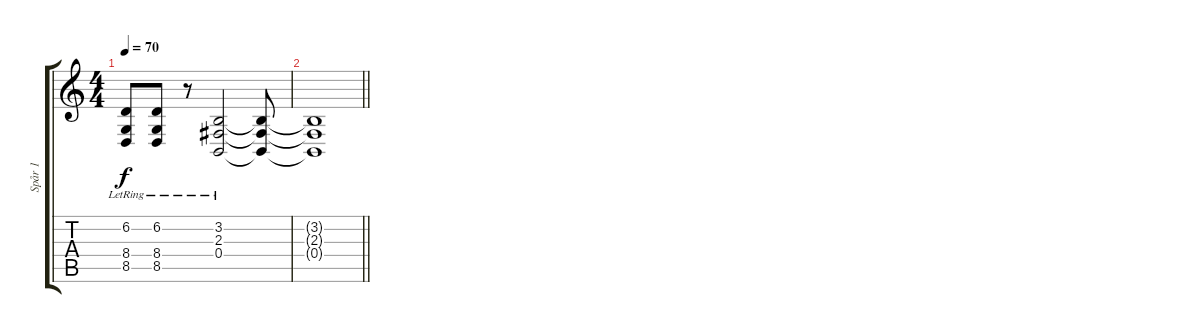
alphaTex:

\track ("Spår 1" "Spår 1") {instrument acousticgrandpiano}
\staff {score tabs}
\tuning (Db4 Ab3 E3 B2 Gb2 B1) {hide}
\ts (4 4)
\tempo 70
\clef g2
\ks c
(6.2{lr} 8.4{lr} 8.5{lr}).8{dy f} (6.2{lr} 8.4{lr} 8.5{lr}).8 r.8 (3.2{lr} 2.3{lr} 0.4{lr}).2 (3.2{t} 2.3{t} 0.4{t}).8 |
\barLineRight lightlight
(3.2{t} 2.3{t} 0.4{t}).1
